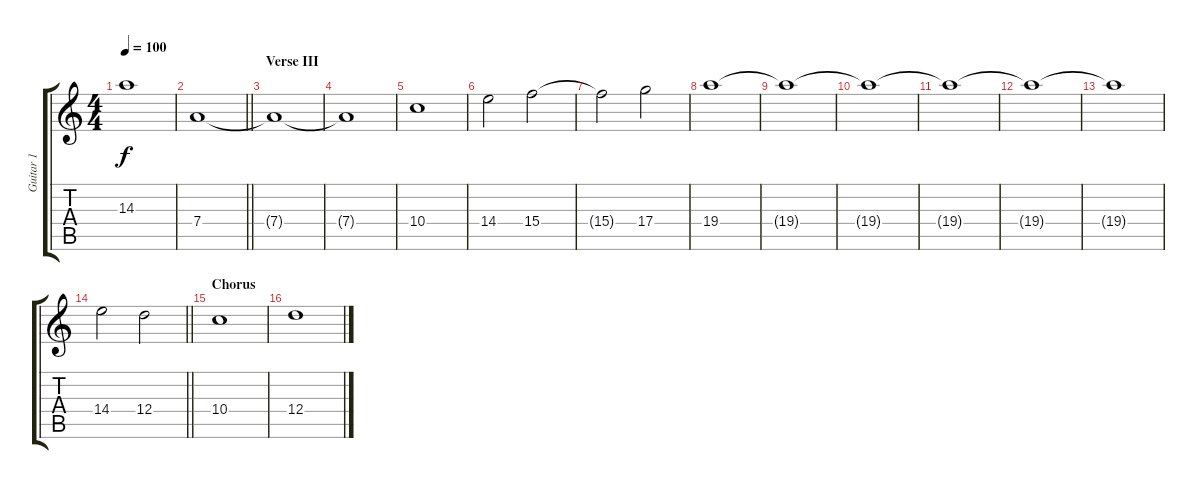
\track ("Guitar 1" "Guitar 1") {instrument acousticguitarnylon}
\staff {score tabs}
\tuning (E4 B3 G3 D3 A2 E2) {hide}
\ts (4 4)
\tempo 100
\clef g2
\ks c
14.3{t}.1{dy f} |
\barLineRight lightlight
7.4.1{volume 9} |
\section ("" "Verse III")
7.4{t}.1 |
7.4{t}.1 |
10.4.1 |
14.4.2 15.4.2 |
15.4{t}.2 17.4.2 |
19.4.1 |
19.4{t}.1 |
19.4{t}.1 |
19.4{t}.1 |
19.4{t}.1 |
19.4{t}.1 |
\barLineRight lightlight
14.4.2 12.4.2 |
\section ("" "Chorus")
10.4.1 |
12.4.1
